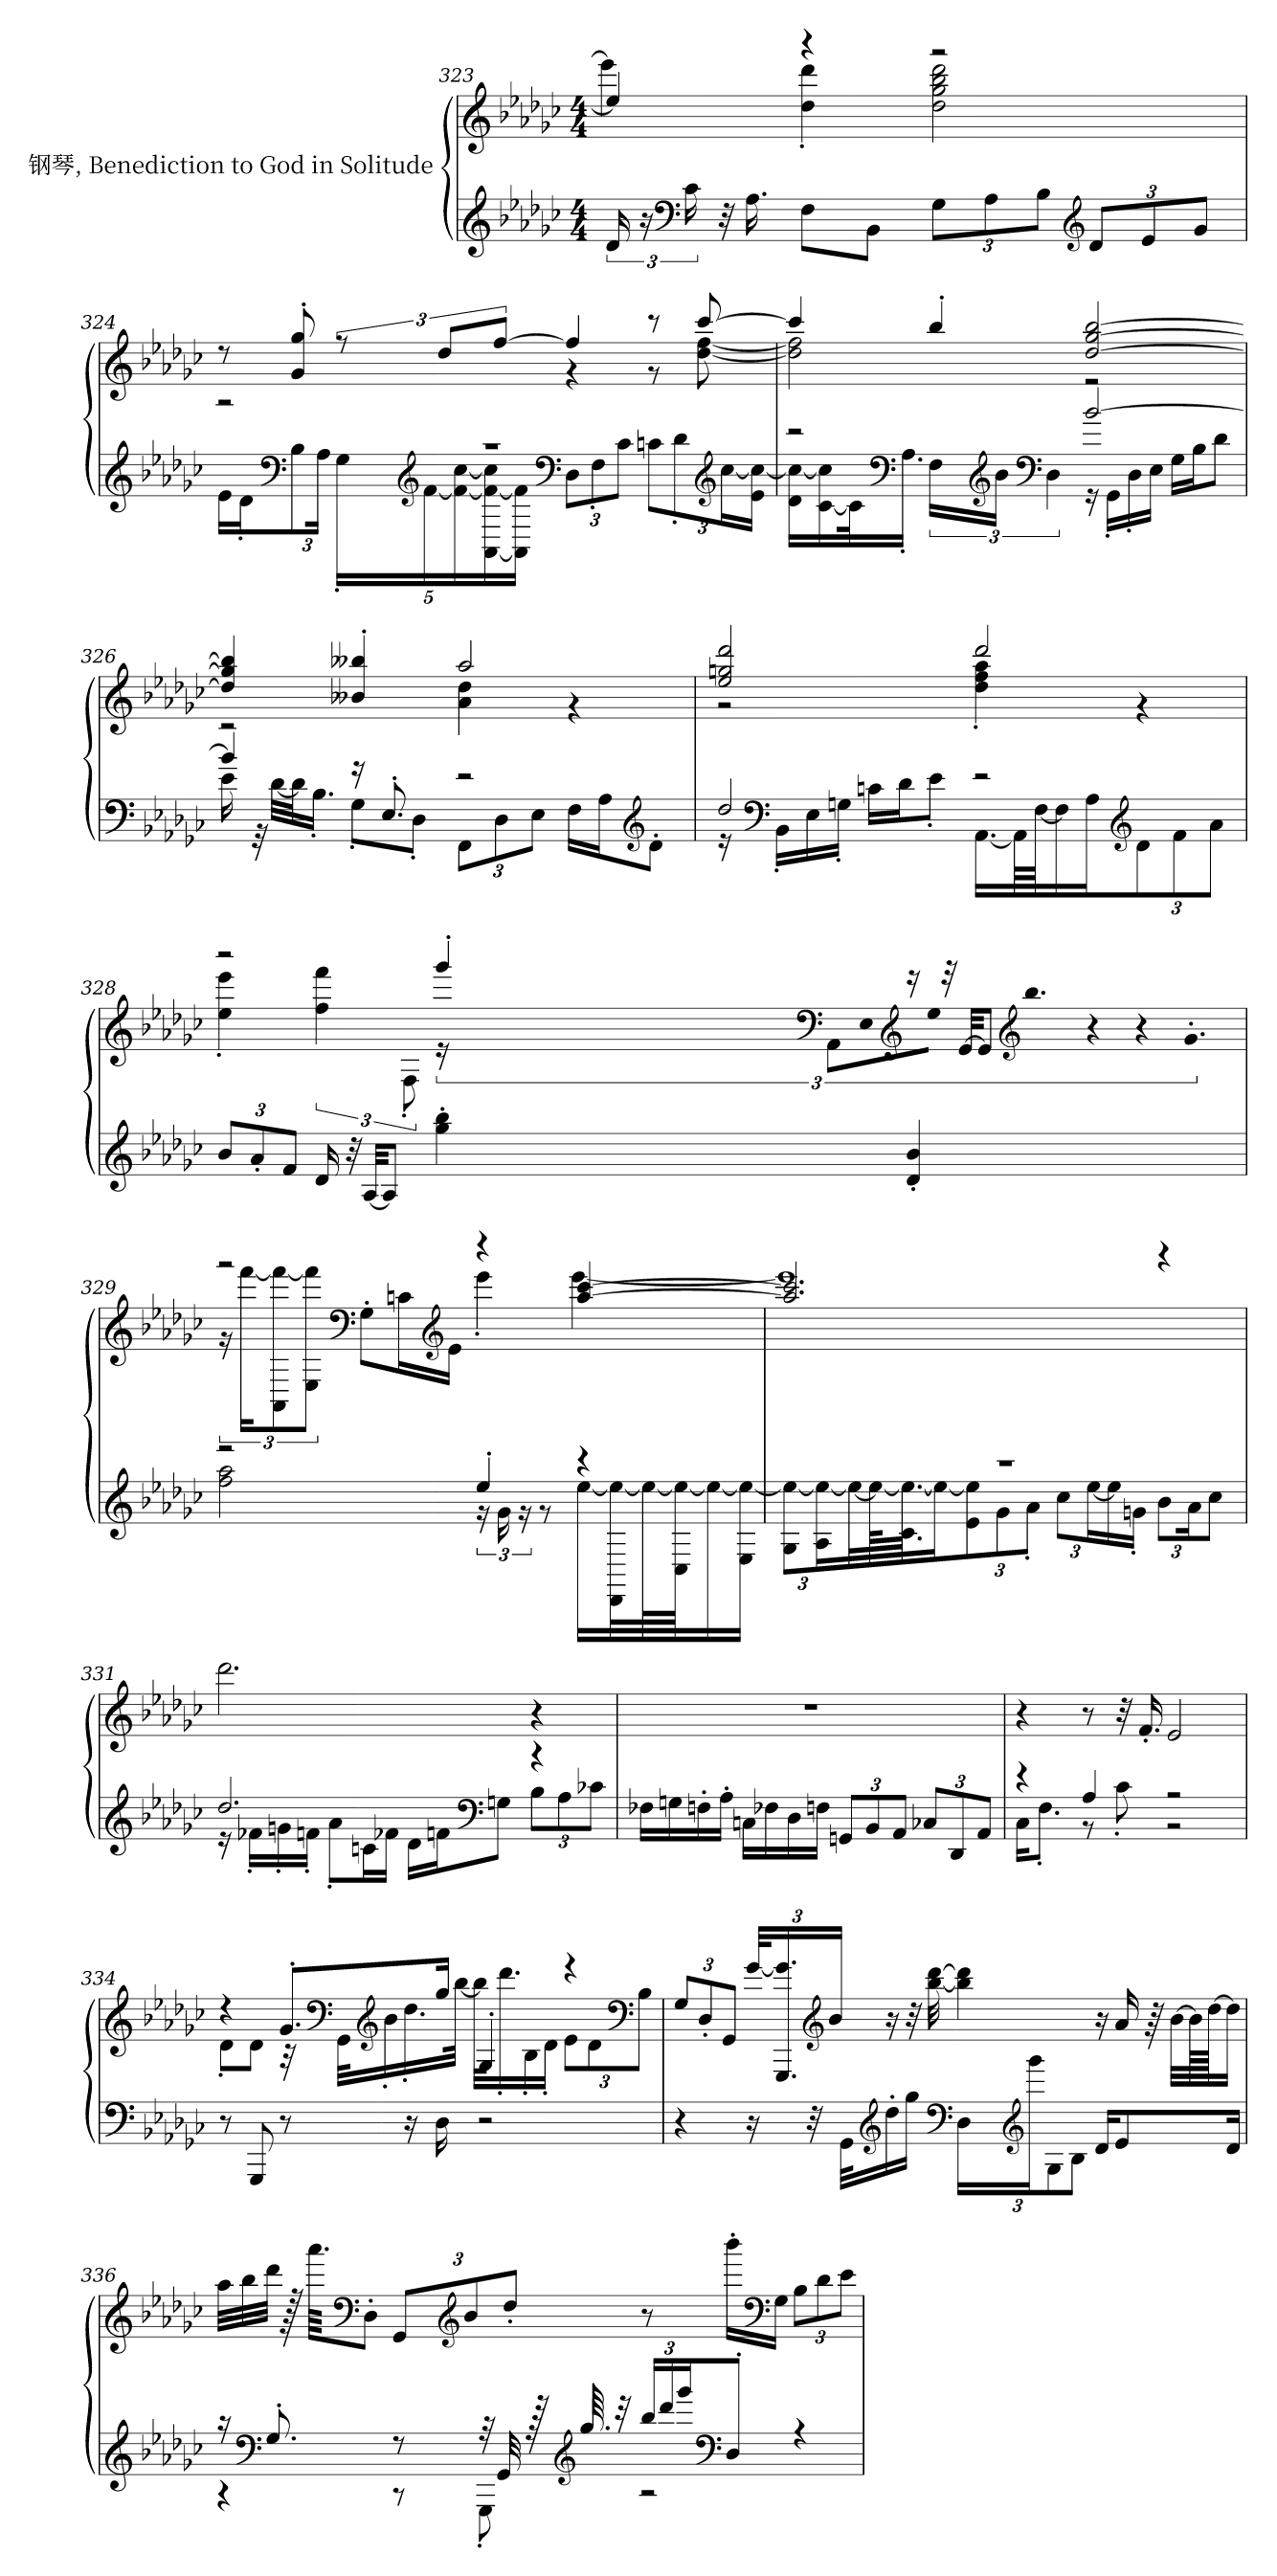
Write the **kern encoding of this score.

**kern	**kern
*part1	*part1
*staff2	*staff1
*I"钢琴, Benediction to God in Solitude	*
*clefG2	*clefG2
*k[b-e-a-d-g-c-]	*k[b-e-a-d-g-c-]
*M4/4	*M4/4
=323	=323
*	*^
24d-/	4ee-/]	4eee-\]
24r	.	.
*clefF4	*	*
24c-\	.	.
32r	.	.
16.A-\	.	.
8F\L	4r	4dd-\' 4ddd-\'
8BB-\J	.	.
*Xbrackettup	*	*
12G-\L	2r	2dd-\ 2gg-\ 2bb-\ 2ddd-\
12A-\	.	.
12B-\J	.	.
*clefG2	*	*
12d-/L	.	.
12e-/	.	.
12g-/J	.	.
!!LO:LB:g=z	!!
=324	=324	=324
*^	*	*
1r	16e-\LL	8r	2r
.	16d-'\J	.	.
*clefF4	*	*	*
.	12B-\	8g-/' 8gg-/'	.
.	24A-\Jk	.	.
.	20G-'\LL	12r	.
*clefG2	*	*	*
.	[20f\	.	.
.	.	12dd-/L	.
.	20f\_ [20cc-\	.	.
.	[20AA-\ 20f\_ 20cc-\]	.	.
.	.	[12ff/J	.
.	20AA-\] 20f\]JJ	.	.
*clefF4	*	*	*
.	12D-\L	4ff/]	4r
.	12F'\	.	.
.	12c-\J	.	.
.	12cn\L	8r	8r
.	12d-'\	.	.
.	.	[8ccc-/	[8dd-\ [8ff\
*clefG2	*	*	*
.	[24cc-\L	.	.
.	24e-\ 24cc-\_JJ	.	.
!!LO:LB:g=z	!!
=325	=325	=325	=325
2r	16d-\ 16cc-\_LL	4ccc-/]	2dd-\] 2ff\]
.	[16c-\ 16cc-\]	.	.
.	32c-\K]	.	.
*clefF4	*	*	*
.	16.A-'\JJ	.	.
*	*brackettup	*	*
.	24F\LL	4bb-'/	.
*clefG2	*	*	*
.	24b-\JJ	.	.
*clefF4	*	*	*
.	6D-\	.	.
[2b-/	16r	[2dd-/ [2gg-/ [2bb-/	2r
.	16GG-'\LL	.	.
.	16D-'\	.	.
.	16E-\JJ	.	.
.	16G-\LL	.	.
.	16B-\J	.	.
.	8d-\J	.	.
=326	=326	=326	=326
4b-/]	16e-\	4dd-/] 4gg-/] 4bb-/]	2r
.	32r	.	.
.	[32d-\LLL	.	.
.	32d-\J]	.	.
.	16.B-'\JJ	.	.
16r	8G-'\L	4b--X/' 4bb--X/'	.
8.E-'/	.	.	.
.	8D-'\J	.	.
*	*Xbrackettup	*	*
2r	12FF\L	2aa-/	4a-\ 4dd-\
.	12D-\	.	.
.	12E-\J	.	.
.	16F\LL	.	4r
.	16A-\J	.	.
*clefG2	*	*	*
.	8d-'\J	.	.
!!LO:LB:g=z	!!
=327	=327	=327	=327
2dd-/	16r	2ee-/ 2ggn/ 2ddd-/	2r
*clefF4	*	*	*
.	16BB-'\LL	.	.
.	16E-\	.	.
.	16Gn'\JJ	.	.
.	16cn\LL	.	.
.	16d-\J	.	.
.	8e-'\J	.	.
2r	[16.AA-\LL	2ddd-/	4dd-\' 4ff\' 4aa-\'
.	64AA-\LL]	.	.
.	[64F\JJ	.	.
.	16F\]	.	.
.	16A-\J	.	.
*clefG2	*	*	*
.	12d-\	.	4r
.	12f\	.	.
.	12a-\J	.	.
*v	*v	*	*
!!LO:LB:g=z	!!
=328	=328	=328
12b-/L	2r	4ee-\' 4eee-\'
12a-'/	.	.
12f/J	.	.
16d-/	.	6ff\ 6fff\
32r	.	.
[32A-/KKL	.	.
8A-/J]	.	.
.	.	12F'\
4gg-\' 4bb-\'	4ggg-'/	24r
*	*clefF4	*
.	.	12AA-\L
.	.	16E-\L
.	.	16G-\JJ
*	*clefG2	*
4d-/' 4b-/'	16r	16.bb-\
.	32r	.
.	[32e-/KKL	32r
.	8e-/J]	32r
.	.	16.g-'\
!!LO:PB:g=z	!!
=329	=329	=329
*^	*	*
2r	2ff\ 2aa-\	2r	24r
.	.	.	[24fff\KL
.	.	.	12AA-\ 12fff\_
.	.	.	12E-\ 12fff\]J
*	*	*clefF4	*
.	.	.	8G-'\L
.	.	.	16cn\L
*	*	*clefG2	*
.	.	.	16e-\JJ
*	*brackettup	*	*
4ee-'/	24r	4r	4eee-'\
.	24g-\	.	.
.	24r	.	.
.	8r	.	.
4r	[16ee-\LL	[4aa-/ [4ccc-/	[4eee-\
.	32DD-\ 32ee-\_L	.	.
.	64ee-\L_	.	.
.	64C-\ 64ee-\_JJ	.	.
.	16ee-\_	.	.
.	16E-\ 16ee-\_JJ	.	.
!!LO:LB:g=z	!!
=330	=330	=330	=330
*	*Xbrackettup	*	*
1r	12G-\ 12ee-\_L	2.aa-/] 2.ccc-/]	1eee-]
.	24A-\ 24ee-\_L	.	.
.	32ee-\L_	.	.
.	128ee-\KL_	.	.
.	64.c-\ 64.ee-\_JJ	.	.
.	16ee-\J_	.	.
.	12e-\ 12ee-\]	.	.
.	12g-\	.	.
.	12a-'\J	.	.
.	12cc-\L	.	.
.	[24ee-\L	.	.
.	16ee-\]	.	.
.	16gn'\JJ	.	.
.	12b-\L	4r	.
.	24a-\K	.	.
.	8cc-\J	.	.
*	*	*v	*v
=331	=331	=331
2.dd-/	16r	2.ddd-\
.	16f-X'\LL	.
.	16gn'\	.
.	16fn'\JJ	.
.	8a-'\L	.
.	16cn\L	.
.	16f-X\JJ	.
.	16d-\LL	.
.	16fn\J	.
*clefF4	*	*
.	8Gn\J	.
4r	12B-\L	4r
.	12A-\	.
.	12c-X\J	.
*v	*v	*
!!LO:LB:g=z
=332	=332
16F-X\LL	1r
16Gn\	.
16Fn'\	.
16A-'\JJ	.
16Cn\LL	.
16F-X\	.
16D-\	.
16Fn\JJ	.
12GGn/L	.
12BB-/	.
12AA-/J	.
12C-X/L	.
12DD-/	.
12AA-/J	.
=333	=333
*^	*
4r	16C-\KL	4r
.	8.F'\J	.
4A-/	8r	8r
.	8c-'\	32r
.	.	16.f'/
2r	2r	2e-/
*v	*v	*
!!LO:LB:g=z
=334	=334
*	*^
8r	4r	8d-'\L
8GGG-/	.	8d-\J
8r	8.g-'/L	32r
*	*clefF4	*
.	.	32GG-\KLL
*	*clefG2	*
.	.	16b-'\
16r	.	16.dd-'\
16D-\	16gg-/Jk	.
.	.	[32bb-\JJk
2r	4G-'/	32bb-\KLL]
.	.	16.ddd-'\
.	.	16B-'\
.	.	16d-'\JJ
*	*	*Xbrackettup
.	4r	12e-\L
.	.	12d-\
*	*clefF4	*
.	.	12B-\J
*	*v	*v
!!LO:LB:g=z
=335	=335
4r	12G-/L
.	12D-'/
.	12GG-/J
16r	[48g-/KLL
.	24.GGG-/ 24.g-/]
32r	.
*	*clefG2
.	24b-/JJ
32GG-\KLL	.
*clefG2	*
16dd-'\	16r
16gg-\JJ	32r
.	[32bb-\ [32ddd-\
*clefF4	*
24D-\LL	4bb-\] 4ddd-\]
*clefG2	*
24ggg-\J	.
12G-\	.
12B-\J	.
16d-/KL	16r
8e-/	16a-/
.	64r
.	[32b-\LLL
.	128b-\LL]
.	[128dd-\JJJ
16d-/Jk	16dd-\JJ]
!!LO:LB:g=z
=336	=336
*^	*
16r	4r	32aa-\LLL
.	.	32bb-\
*clefF4	*	*
8.G-'/	.	32ddd-\JJJ
.	.	128r
.	.	64.aaa-\KKKL
*	*	*clefF4
.	.	8D-'\J
8r	8r	12GG-/L
*	*	*clefG2
.	.	12b-/
32r	8GGG-'\	.
32GG-/	.	.
.	.	12dd-'/J
128r	.	.
*clefG2	*	*
64.gg-/	.	.
32r	.	.
24bb-/LL	2r	8r
24ddd-/	.	.
24ggg-/J	.	.
*clefF4	*	*
8D-'/J	.	16bbb-'\LL
*	*	*clefF4
.	.	16G-\JJ
4r	.	12B-\L
.	.	12d-\
.	.	12e-\J
*v	*v	*
=	=
*-	*-
